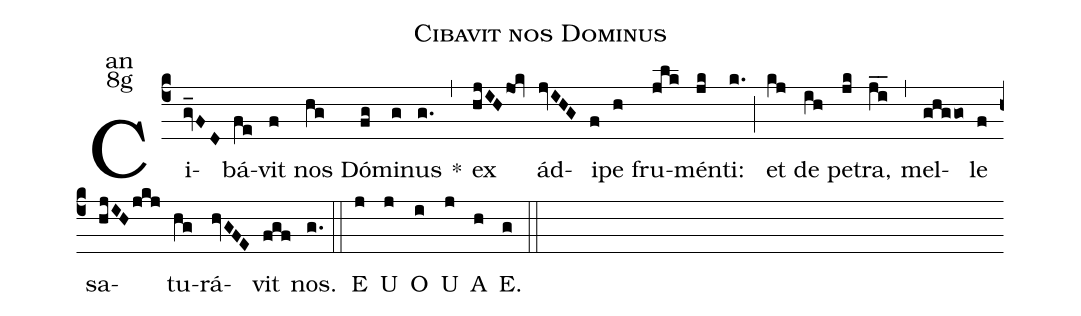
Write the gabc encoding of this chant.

name:Cibavit nos Dominus;
office-part:an;
mode:8g;
%%
(c4) Ci(gv_FD)bá(fe)vit(f) nos(hg) Dó(fg)mi(g)nus(g.) <sp>*</sp>(,)
ex(hjIHjok) ád(jvIHG)i(f)pe(h) fru(jlk)mén(jk)ti:(k.) (;)
et(kj) de(ih) pe(jk)tra,(ji__) (,) mel(ghggo)le(f) sa(hjIHjkj)tu(hg)rá(hvGFE)vit(fgf) nos.(g.) (::)
<eu>E(j) U(j) O(i) U(j) A(h) E.(g) </eu>(::)
